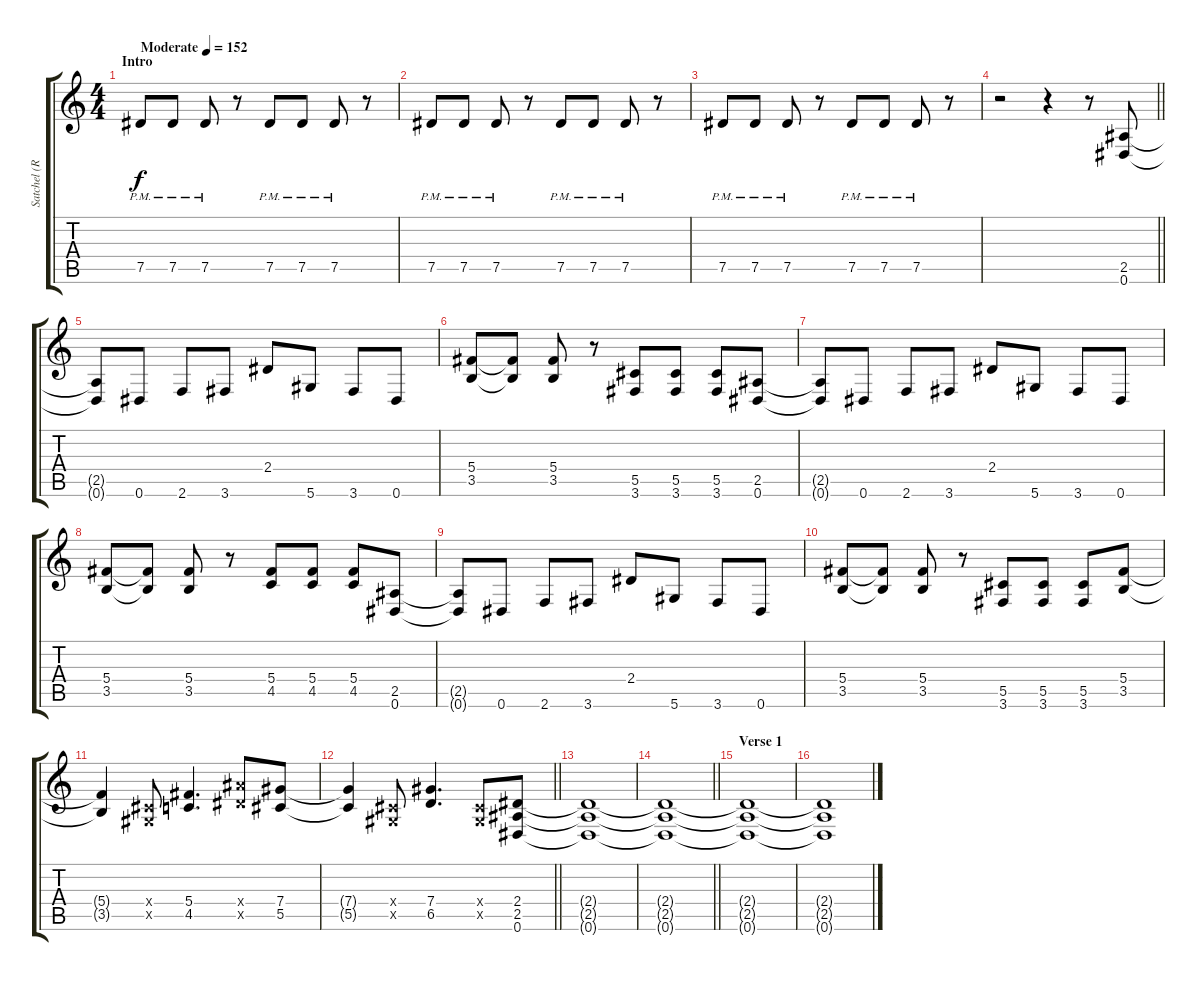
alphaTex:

\track ("Satchel (Rhythm 2)" "Satchel (R") {instrument distortionguitar}
\staff {score tabs}
\tuning (Eb4 Bb3 Gb3 Db3 Ab2 Eb2) {hide}
\ts (4 4)
\section ("" "Intro")
\tempo (152 "Moderate")
\clef g2
\ks c
7.5{pm}.8{dy f volume 8 instrument distortionguitar} 7.5{pm}.8 7.5{pm}.8 r.8 7.5{pm}.8 7.5{pm}.8 7.5{pm}.8 r.8 |
7.5{pm}.8 7.5{pm}.8 7.5{pm}.8 r.8 7.5{pm}.8 7.5{pm}.8 7.5{pm}.8 r.8 |
7.5{pm}.8 7.5{pm}.8 7.5{pm}.8 r.8 7.5{pm}.8 7.5{pm}.8 7.5{pm}.8 r.8 |
\barLineRight lightlight
r.2 r.4 r.8 (2.5 0.6).8 |
\section ("" "")
(2.5{t} 0.6{t}).8 0.6.8 2.6.8 3.6.8 2.4.8 5.6.8 3.6.8 0.6.8 |
(5.4 3.5).8 (5.4{t} 3.5{t}).8 (5.4 3.5).8 r.8 (5.5 3.6).8 (5.5 3.6).8 (5.5 3.6).8 (2.5 0.6).8 |
(2.5{t} 0.6{t}).8 0.6.8 2.6.8 3.6.8 2.4.8 5.6.8 3.6.8 0.6.8 |
(5.4 3.5).8 (5.4{t} 3.5{t}).8 (5.4 3.5).8 r.8 (5.4 4.5).8 (5.4 4.5).8 (5.4 4.5).8 (2.5 0.6).8 |
(2.5{t} 0.6{t}).8 0.6.8 2.6.8 3.6.8 2.4.8 5.6.8 3.6.8 0.6.8 |
(5.4 3.5).8 (5.4{t} 3.5{t}).8 (5.4 3.5).8 r.8 (5.5 3.6).8 (5.5 3.6).8 (5.5 3.6).8 (5.4 3.5).8 |
(5.4{t} 3.5{t}).4 (0.4{x} 0.5{x}).8 (5.4 4.5).4{d} (9.4{x} 7.5{x}).8 (7.4 5.5).8 |
\barLineRight lightlight
(7.4{t} 5.5{t}).4 (0.4{x} 0.5{x}).8 (7.4 6.5).4{d} (0.4{x} 0.5{x}).8 (2.4 2.5 0.6).8 |
(2.4{t} 2.5{t} 0.6{t}).1 |
\barLineRight lightlight
(2.4{t} 2.5{t} 0.6{t}).1 |
\section ("" "Verse 1")
(2.4{t} 2.5{t} 0.6{t}).1 |
(2.4{t} 2.5{t} 0.6{t}).1{volume 0}
